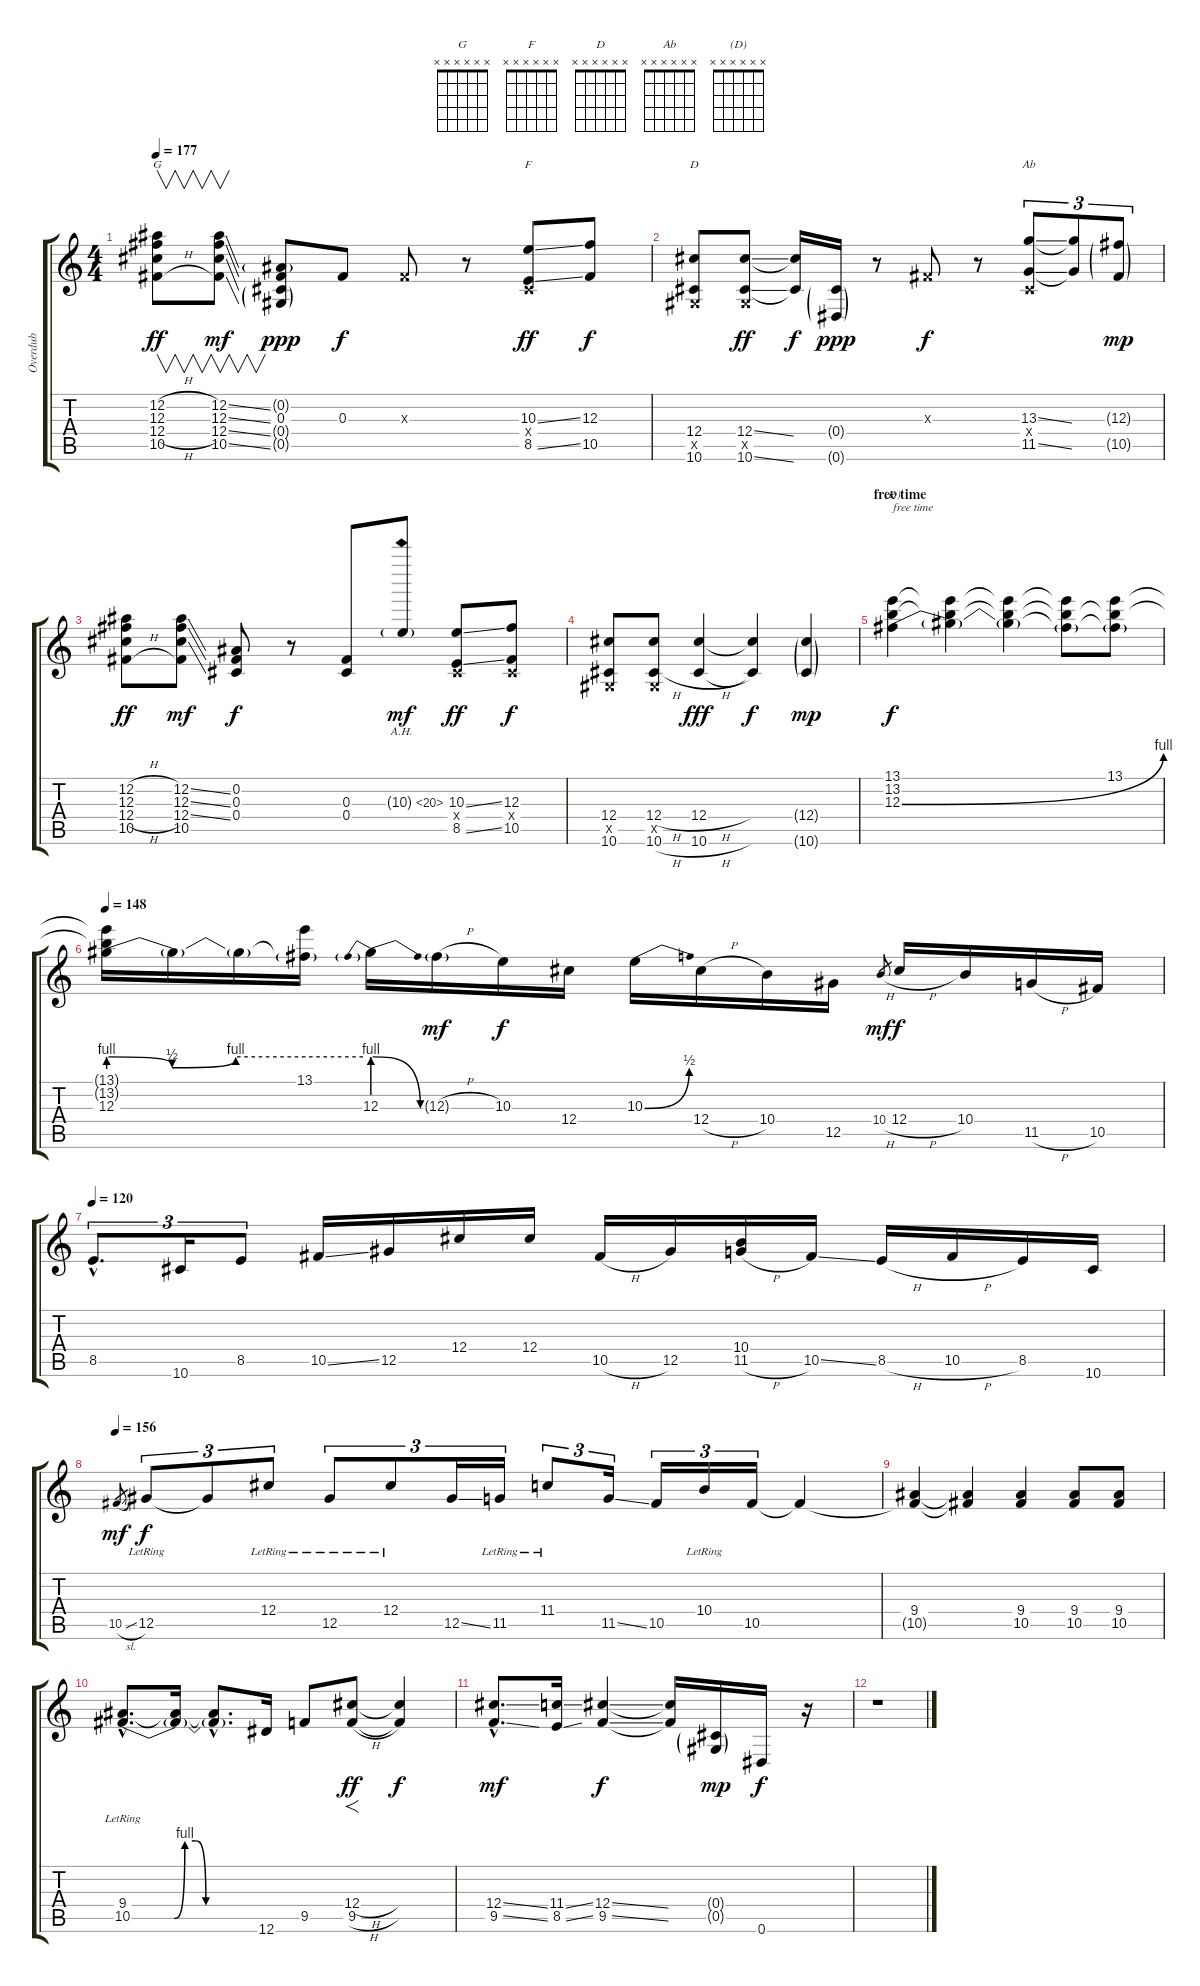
\track ("Overdub" "Overdub") {instrument fretlessbass}
\staff {score tabs}
\tuning (Eb4 Bb3 Gb3 Db3 Ab2 Eb2) {hide}
\chord ("G" x x x x x x) {firstfret 0}
\chord ("F" x x x x x x) {firstfret 0}
\chord ("D" x x x x x x) {firstfret 0}
\chord ("Ab" x x x x x x) {firstfret 0}
\chord ("(D)" x x x x x x) {firstfret 0}
\ts (4 4)
\tempo 177
\clef g2
\ks c
(12.2{h} 12.3{h} 12.4{h} 10.5{h}).8{v ch "G" dy ff} (12.2{ss} 12.3{ss} 12.4{ss} 10.5{ss}).8{v dy mf} (0.2{g} 0.3 0.4{g} 0.5{g}).8{dy ppp} 0.3.8{dy f} 0.3{x}.8 r.8 (10.3{ss} 0.4{x} 8.5{ss}).8{ch "F" dy ff} (12.3 10.5).8{dy f} |
(12.4 0.5{x} 10.6).8{ch "D"} (12.4{ss} 0.5{x} 10.6{ss}).8{dy ff} (12.4{t} 10.6{t}).16{dy f} (0.4{g} 0.6{g}).16{dy ppp} r.8 0.3{x}.8{dy f} r.8 (13.3{ss} 0.4{x} 11.5{ss}).8{tu (3 2) ch "Ab"} (13.3{t} 11.5{t}).8{tu (3 2)} (12.3{g} 10.5{g}).8{tu (3 2) dy mp} |
(12.2{h} 12.3{h} 12.4{h} 10.5{h}).8{dy ff} (12.2{ss} 12.3{ss} 12.4{ss} 10.5).8{dy mf} (0.2 0.3 0.4).8{dy f} r.8 (0.3 0.4).8 10.3{ah 10 g}.8{dy mf} (10.3{ss} 0.4{x} 8.5{ss}).8{dy ff} (12.3 0.4{x} 10.5).8{dy f} |
(12.4 0.5{x} 10.6).8 (12.4{h} 0.5{x} 10.6{h}).8 (12.4{h} 10.6{h}).4{dy fff} (12.4{t} 10.6{t}).4{dy f} (12.4{g} 10.6{g}).4{dy mp} |
\section ("" "free time")
(13.1 13.2 12.3{be (bend 0 0 60 4)}).4{ch "(D)" txt "free time" dy f} (13.1{t} 13.2{t} 12.3{t}).4 (13.1{t} 13.2{t} 12.3{t}).4 (13.1{t} 13.2{t} 12.3{t}).8 (13.1 13.2{t} 12.3{t}).8 |
\tempo 148
(13.1{t} 13.2{t} 12.3{be (custom 0 4 15 2 30 4 60 4)}).16 12.3{t}.16 12.3{t}.16 (13.1 12.3{t}).16 12.3{be (prebendrelease 0 4 60 0)}.16 12.3{h g}.16{dy mf} 10.3.16{dy f} 12.4.16 10.3{be (bend 0 0 60 2)}.16 12.4{h}.16 10.4.16 12.5.16 10.4{h}.8{gr dy mf} 12.4{h}.16{dy f} 10.4.16 11.5{h}.16 10.5.16 |
\tempo 120
8.5{hac}.8{d tu (3 2)} 10.6.16{tu (3 2)} 8.5.8{tu (3 2)} 10.5{ss}.16 12.5.16 12.4.16 12.4.16 10.5{h}.16 12.5.16 (10.4 11.5{h}).16 10.5{ss}.16 8.5{h}.16 10.5{h}.16 8.5.16 10.6.16 |
\tempo 156
10.5{sl}.8{gr dy mf} 12.5{lr}.8{tu (3 2) dy f} 12.5{t}.8{tu (3 2)} 12.4{lr}.8{tu (3 2)} 12.5{lr}.8{tu (3 2)} 12.4{lr}.8{tu (3 2)} 12.5{ss}.16{tu (3 2)} 11.5{lr}.16{tu (3 2)} 11.4{lr}.8{tu (3 2)} 11.5{ss}.16{tu (3 2)} 10.5.16{tu (3 2)} 10.4{lr}.16{tu (3 2)} 10.5.16{tu (3 2)} 10.5{t}.4 |
(9.4 10.5{t}).4 (9.4{t} 10.5{t}).4 (9.4 10.5).4 (9.4 10.5).8 (9.4 10.5).8 |
(9.4{hac lr} 10.5{be (custom 0 0 20 0 25 4 30 4 35 0 60 0) hac}).8{d} (9.4{t} 10.5{t}).16 (9.4{hac t} 10.5{hac t}).8{d} 12.6.16 9.5.8 (12.4{h} 9.5{h}).8{f dy ff} (12.4{t} 9.5{t}).4{dy f} |
(12.4{ss hac} 9.5{ss hac}).8{d dy mf} (11.4{ss} 8.5{ss}).16 (12.4{ss} 9.5{ss}).4{dy f} (12.4{t} 9.5{t}).16 (0.4{g} 0.5{g}).16{dy mp} 0.6.16{dy f} r.16 |
r.1
